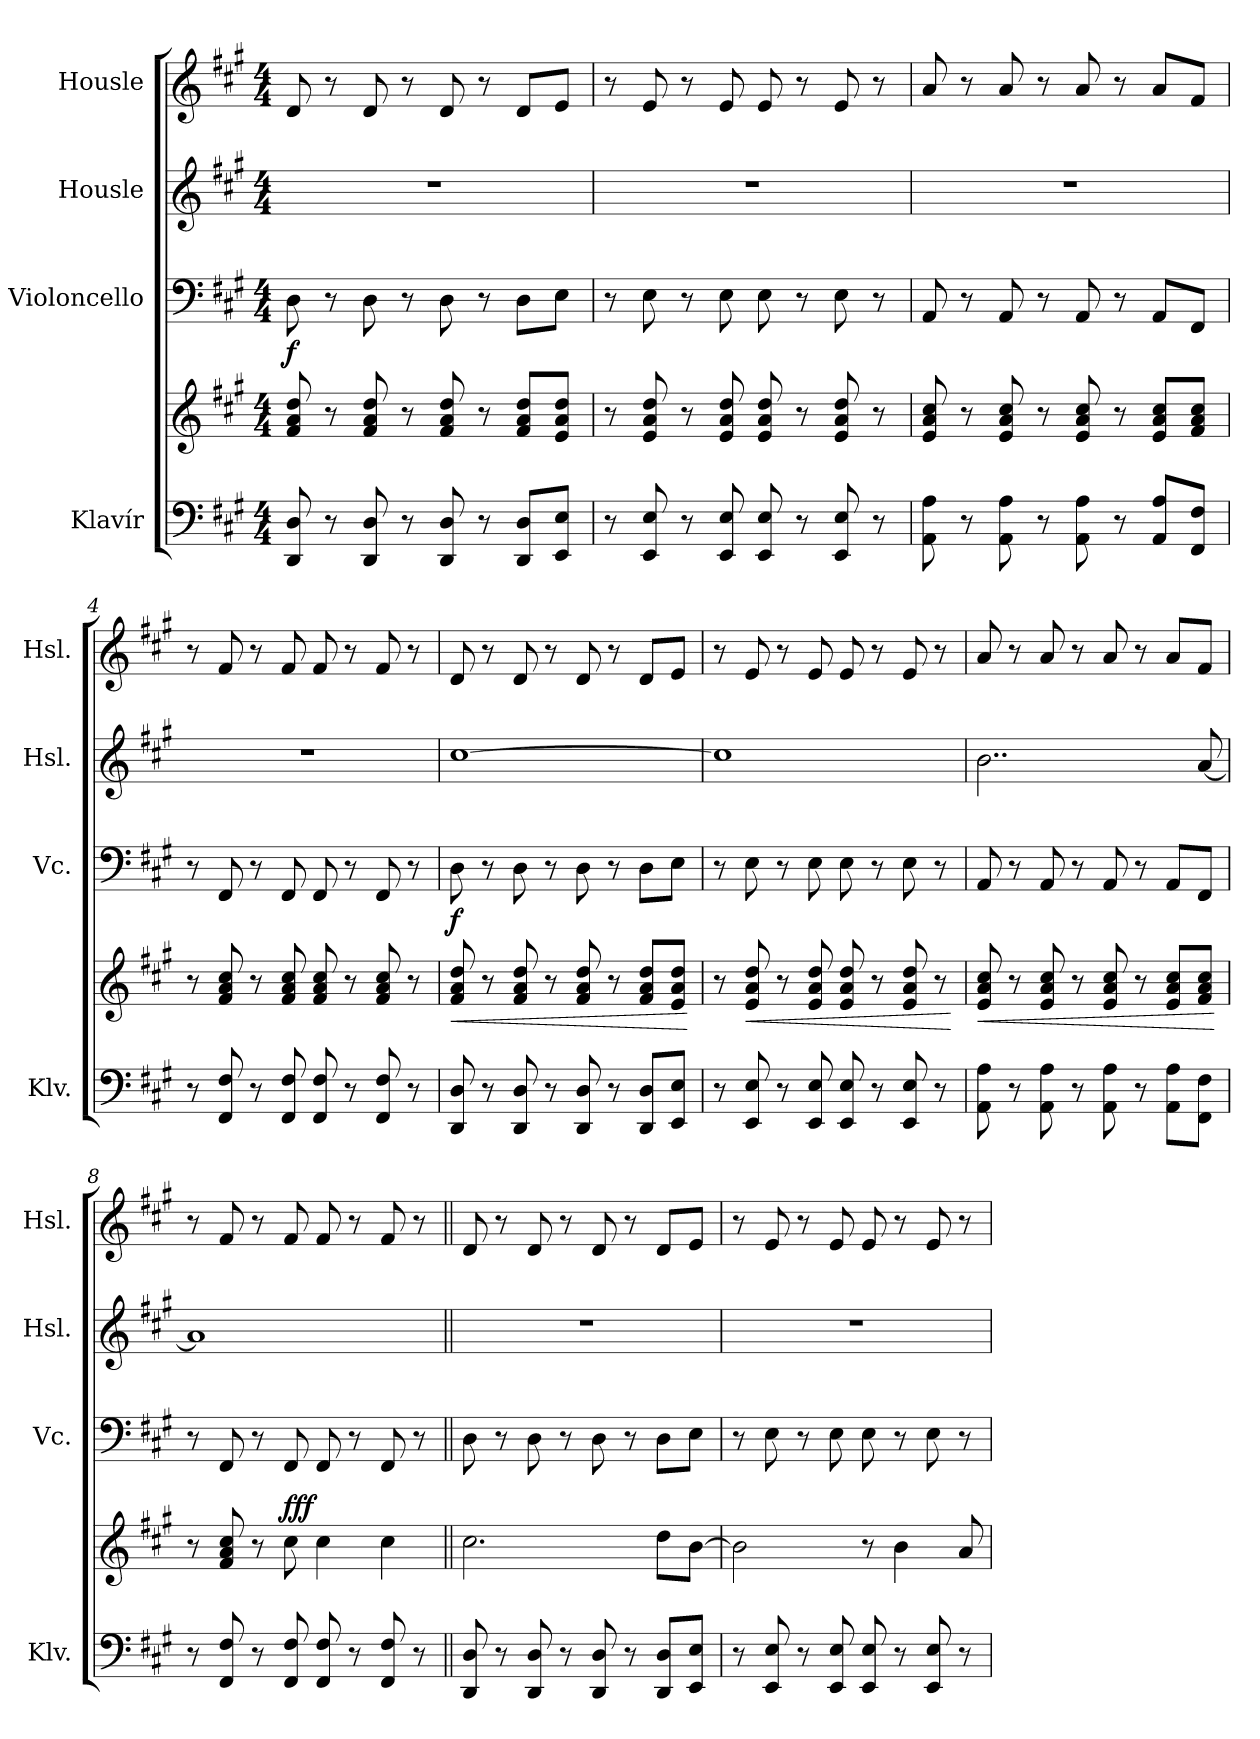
**kern	**kern	**dynam	**kern	**dynam	**kern	**kern
*part4	*part4	*part4	*part3	*part3	*part2	*part1
*staff5	*staff4	*staff4/5	*staff3	*staff3	*staff2	*staff1
*I"Klavír	*	*	*I"Violoncello	*	*I"Housle	*I"Housle
*I'Klv.	*	*	*I'Vc.	*	*I'Hsl.	*I'Hsl.
*clefF4	*clefG2	*	*clefF4	*	*clefG2	*clefG2
*k[f#c#g#]	*k[f#c#g#]	*	*k[f#c#g#]	*	*k[f#c#g#]	*k[f#c#g#]
*M4/4	*M4/4	*	*M4/4	*	*M4/4	*M4/4
*MM135	*MM135	*	*MM135	*	*MM135	*MM135
=1	=1	=1	=1	=1	=1	=1
!	!	!	!	!LO:DY:b	!	!
8DD/ 8D/	8f#/ 8a/ 8dd/	.	8D\	f	1r	8d/
8r	8r	.	8r	.	.	8r
8DD/ 8D/	8f#/ 8a/ 8dd/	.	8D\	.	.	8d/
8r	8r	.	8r	.	.	8r
8DD/ 8D/	8f#/ 8a/ 8dd/	.	8D\	.	.	8d/
8r	8r	.	8r	.	.	8r
8DD/ 8D/L	8f#/ 8a/ 8dd/L	.	8D\L	.	.	8d/L
8EE/ 8E/J	8e/ 8a/ 8dd/J	.	8E\J	.	.	8e/J
=2	=2	=2	=2	=2	=2	=2
8r	8r	.	8r	.	1r	8r
8EE/ 8E/	8e/ 8a/ 8dd/	.	8E\	.	.	8e/
8r	8r	.	8r	.	.	8r
8EE/ 8E/	8e/ 8a/ 8dd/	.	8E\	.	.	8e/
8EE/ 8E/	8e/ 8a/ 8dd/	.	8E\	.	.	8e/
8r	8r	.	8r	.	.	8r
8EE/ 8E/	8e/ 8a/ 8dd/	.	8E\	.	.	8e/
8r	8r	.	8r	.	.	8r
=3	=3	=3	=3	=3	=3	=3
8AA\ 8A\	8e/ 8a/ 8cc#/	.	8AA/	.	1r	8a/
8r	8r	.	8r	.	.	8r
8AA\ 8A\	8e/ 8a/ 8cc#/	.	8AA/	.	.	8a/
8r	8r	.	8r	.	.	8r
8AA\ 8A\	8e/ 8a/ 8cc#/	.	8AA/	.	.	8a/
8r	8r	.	8r	.	.	8r
8AA/ 8A/L	8e/ 8a/ 8cc#/L	.	8AA/L	.	.	8a/L
8FF#/ 8F#/J	8f#/ 8a/ 8cc#/J	.	8FF#/J	.	.	8f#/J
!!LO:LB:g=z
=4	=4	=4	=4	=4	=4	=4
8r	8r	.	8r	.	1r	8r
8FF#/ 8F#/	8f#/ 8a/ 8cc#/	.	8FF#/	.	.	8f#/
8r	8r	.	8r	.	.	8r
8FF#/ 8F#/	8f#/ 8a/ 8cc#/	.	8FF#/	.	.	8f#/
8FF#/ 8F#/	8f#/ 8a/ 8cc#/	.	8FF#/	.	.	8f#/
8r	8r	.	8r	.	.	8r
8FF#/ 8F#/	8f#/ 8a/ 8cc#/	.	8FF#/	.	.	8f#/
8r	8r	.	8r	.	.	8r
=5	=5	=5	=5	=5	=5	=5
!	!	!LO:HP:b	!	!LO:DY:b	!	!
8DD/ 8D/	8f#/ 8a/ 8dd/	<	8D\	f	[1cc#	8d/
8r	8r	.	8r	.	.	8r
8DD/ 8D/	8f#/ 8a/ 8dd/	.	8D\	.	.	8d/
8r	8r	.	8r	.	.	8r
8DD/ 8D/	8f#/ 8a/ 8dd/	.	8D\	.	.	8d/
8r	8r	.	8r	.	.	8r
8DD/ 8D/L	8f#/ 8a/ 8dd/L	.	8D\L	.	.	8d/L
8EE/ 8E/J	8e/ 8a/ 8dd/J	.	8E\J	.	.	8e/J
.	.	[	.	.	.	.
=6	=6	=6	=6	=6	=6	=6
8r	8r	.	8r	.	1cc#]	8r
!	!	!LO:HP:b	!	!	!	!
8EE/ 8E/	8e/ 8a/ 8dd/	<	8E\	.	.	8e/
8r	8r	.	8r	.	.	8r
8EE/ 8E/	8e/ 8a/ 8dd/	.	8E\	.	.	8e/
8EE/ 8E/	8e/ 8a/ 8dd/	.	8E\	.	.	8e/
8r	8r	.	8r	.	.	8r
8EE/ 8E/	8e/ 8a/ 8dd/	.	8E\	.	.	8e/
8r	8r	.	8r	.	.	8r
.	.	[	.	.	.	.
=7	=7	=7	=7	=7	=7	=7
!	!	!LO:HP:b	!	!	!	!
8AA\ 8A\	8e/ 8a/ 8cc#/	<	8AA/	.	2..b\	8a/
8r	8r	.	8r	.	.	8r
8AA\ 8A\	8e/ 8a/ 8cc#/	.	8AA/	.	.	8a/
8r	8r	.	8r	.	.	8r
8AA\ 8A\	8e/ 8a/ 8cc#/	.	8AA/	.	.	8a/
8r	8r	.	8r	.	.	8r
8AA\ 8A\L	8e/ 8a/ 8cc#/L	.	8AA/L	.	.	8a/L
8FF#\ 8F#\J	8f#/ 8a/ 8cc#/J	.	8FF#/J	.	[8a/	8f#/J
.	.	[	.	.	.	.
!!LO:PB:g=z
=8	=8	=8	=8	=8	=8	=8
8r	8r	.	8r	.	1a]	8r
8FF#/ 8F#/	8f#/ 8a/ 8cc#/	.	8FF#/	.	.	8f#/
8r	8r	.	8r	.	.	8r
!	!	!LO:DY:a	!	!	!	!
8FF#/ 8F#/	8cc#\	fff	8FF#/	.	.	8f#/
8FF#/ 8F#/	4cc#\	.	8FF#/	.	.	8f#/
8r	.	.	8r	.	.	8r
8FF#/ 8F#/	4cc#\	.	8FF#/	.	.	8f#/
8r	.	.	8r	.	.	8r
=9||	=9||	=9||	=9||	=9||	=9||	=9||
8DD/ 8D/	2.cc#\	.	8D\	.	1r	8d/
8r	.	.	8r	.	.	8r
8DD/ 8D/	.	.	8D\	.	.	8d/
8r	.	.	8r	.	.	8r
8DD/ 8D/	.	.	8D\	.	.	8d/
8r	.	.	8r	.	.	8r
8DD/ 8D/L	8dd\L	.	8D\L	.	.	8d/L
8EE/ 8E/J	[8b\J	.	8E\J	.	.	8e/J
=10	=10	=10	=10	=10	=10	=10
8r	2b\]	.	8r	.	1r	8r
8EE/ 8E/	.	.	8E\	.	.	8e/
8r	.	.	8r	.	.	8r
8EE/ 8E/	.	.	8E\	.	.	8e/
8EE/ 8E/	8r	.	8E\	.	.	8e/
8r	4b\	.	8r	.	.	8r
8EE/ 8E/	.	.	8E\	.	.	8e/
8r	8a/	.	8r	.	.	8r
=	=	=	=	=	=	=
*-	*-	*-	*-	*-	*-	*-
